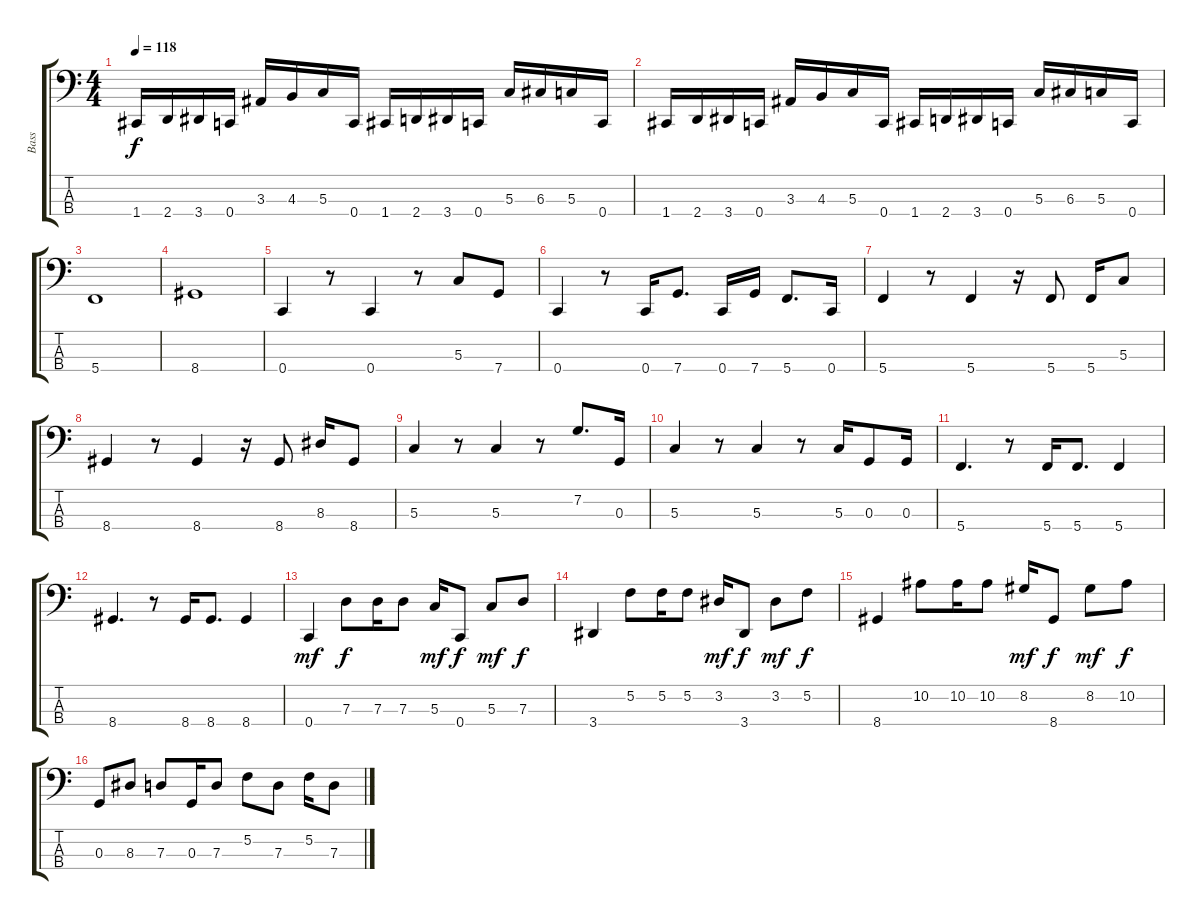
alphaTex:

\track ("Bass" "Bass") {instrument electricbassfinger}
\staff {score tabs}
\tuning (F2 C2 G1 C1) {hide}
\ts (4 4)
\tempo 118
\clef f4
\ks c
1.4.16{dy f} 2.4.16 3.4.16 0.4.16 3.3.16 4.3.16 5.3.16 0.4.16 1.4.16 2.4.16 3.4.16 0.4.16 5.3.16 6.3.16 5.3.16 0.4.16 |
1.4.16 2.4.16 3.4.16 0.4.16 3.3.16 4.3.16 5.3.16 0.4.16 1.4.16 2.4.16 3.4.16 0.4.16 5.3.16 6.3.16 5.3.16 0.4.16 |
5.4.1 |
8.4.1 |
0.4.4 r.8 0.4.4 r.8 5.3.8 7.4.8 |
0.4.4 r.8 0.4.16 7.4.8{d} 0.4.16 7.4.16 5.4.8{d} 0.4.16 |
5.4.4 r.8 5.4.4 r.16 5.4.8 5.4.16 5.3.8 |
8.4.4 r.8 8.4.4 r.16 8.4.8 8.3.16 8.4.8 |
5.3.4 r.8 5.3.4 r.8 7.2.8{d} 0.3.16 |
5.3.4 r.8 5.3.4 r.8 5.3.16 0.3.8 0.3.16 |
5.4.4{d} r.8 5.4.16 5.4.8{d} 5.4.4 |
8.4.4{d} r.8 8.4.16 8.4.8{d} 8.4.4 |
0.4.4{dy mf} 7.3.8{dy f} 7.3.16 7.3.8 5.3.16{dy mf} 0.4.8{dy f} 5.3.8{dy mf} 7.3.8{dy f} |
3.4.4 5.2.8 5.2.16 5.2.8 3.2.16{dy mf} 3.4.8{dy f} 3.2.8{dy mf} 5.2.8{dy f} |
8.4.4 10.2.8 10.2.16 10.2.8 8.2.16{dy mf} 8.4.8{dy f} 8.2.8{dy mf} 10.2.8{dy f} |
0.3.8 8.3.8 7.3.8 0.3.16 7.3.8 5.2.8 7.3.8 5.2.16 7.3.8
